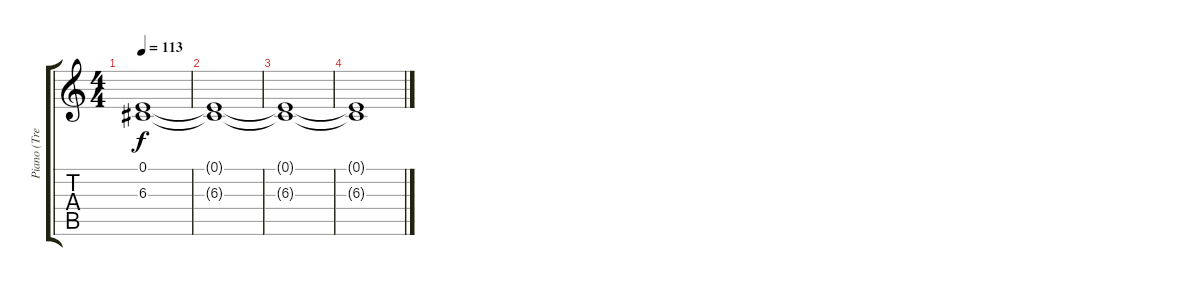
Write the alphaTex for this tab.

\track ("Piano (Treble)" "Piano (Tre") {instrument honkytonkpiano}
\staff {score tabs}
\tuning (E4 B3 G3 D3 A2 E2) {hide}
\ts (4 4)
\tempo 113
\clef g2
\ks c
(0.1{t} 6.3{t}).1{dy f} |
(0.1{t} 6.3{t}).1 |
(0.1{t} 6.3{t}).1 |
(0.1{t} 6.3{t}).1
